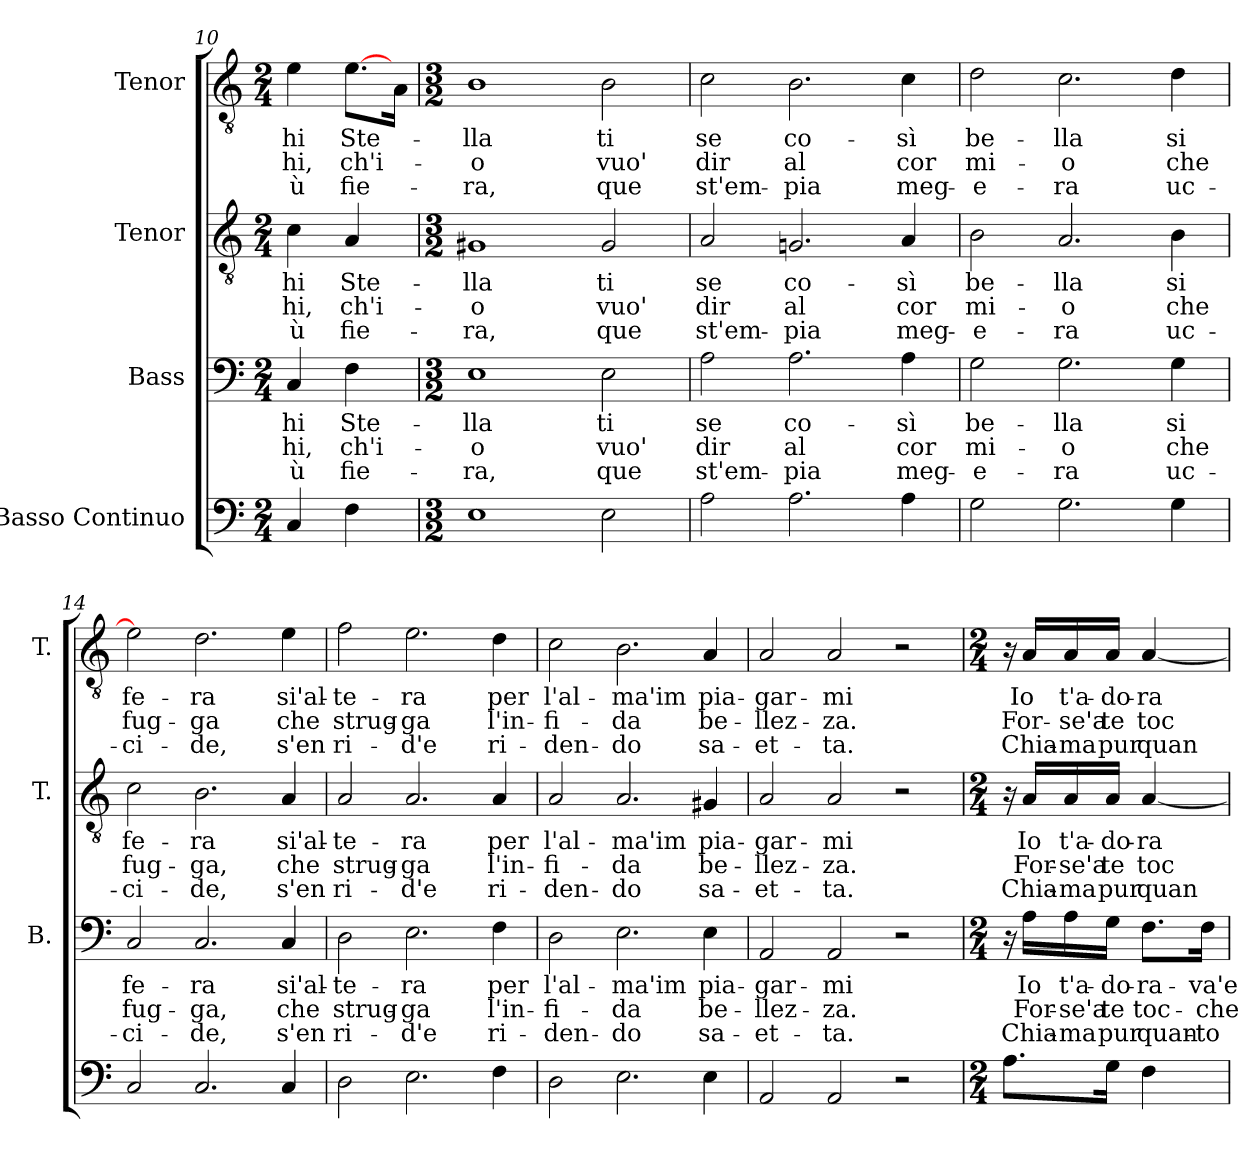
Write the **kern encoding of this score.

**kern	**kern	**text	**text	**text	**kern	**text	**text	**text	**kern	**text	**text	**text
*part4	*part3	*part3	*part3	*part3	*part2	*part2	*part2	*part2	*part1	*part1	*part1	*part1
*staff4	*staff3	*staff3	*staff3	*staff3	*staff2	*staff2	*staff2	*staff2	*staff1	*staff1	*staff1	*staff1
*I"Basso Continuo	*I"Bass	*	*	*	*I"Tenor	*	*	*	*I"Tenor	*	*	*
*	*I'B.	*	*	*	*I'T.	*	*	*	*I'T.	*	*	*
!!LO:PB:g=z
*clefF4	*clefF4	*	*	*	*clefGv2	*	*	*	*clefGv2	*	*	*
*ITrd7c12	*	*	*	*	*ITrd7c12	*	*	*	*ITrd7c12	*	*	*
*k[]	*k[]	*	*	*	*k[]	*	*	*	*k[]	*	*	*
*M2/4	*M2/4	*	*	*	*M2/4	*	*	*	*M2/4	*	*	*
=10	=10	=10	=10	=10	=10	=10	=10	=10	=10	=10	=10	=10
!	!	!LO:LY:b	!LO:LY:b	!LO:LY:b	!	!LO:LY:b	!LO:LY:b	!LO:LY:b	!	!LO:LY:b	!LO:LY:b	!LO:LY:b
4CC/	4C/	-hi	-hi,	-ù	4C\	-hi	-hi,	-ù	4E\	-hi	-hi,	-ù
!	!	!LO:LY:b	!LO:LY:b	!LO:LY:b	!	!LO:LY:b	!LO:LY:b	!LO:LY:b	!	!LO:LY:b	!LO:LY:b	!LO:LY:b
4FF\	4F\	Ste-	ch'i-	fie-	4AA/	Ste-	ch'i-	fie-	[8.E\L	Ste-	ch'i-	fie-
.	.	.	.	.	.	.	.	.	16AA\Jk	.	.	.
=11	=11	=11	=11	=11	=11	=11	=11	=11	=11	=11	=11	=11
*M3/2	*M3/2	*	*	*	*M3/2	*	*	*	*M3/2	*	*	*
!	!	!LO:LY:b	!LO:LY:b	!LO:LY:b	!	!LO:LY:b	!LO:LY:b	!LO:LY:b	!	!LO:LY:b	!LO:LY:b	!LO:LY:b
1EE	1E	-lla	-o	-ra,	1GG#X	-lla	-o	-ra,	1BB	-lla	-o	-ra,
!	!	!LO:LY:b	!LO:LY:b	!LO:LY:b	!	!LO:LY:b	!LO:LY:b	!LO:LY:b	!	!LO:LY:b	!LO:LY:b	!LO:LY:b
2EE\	2E\	ti	vuo'	que	2GG#/	ti	vuo'	que	2BB\	ti	vuo'	que
=12	=12	=12	=12	=12	=12	=12	=12	=12	=12	=12	=12	=12
!	!	!LO:LY:b	!LO:LY:b	!LO:LY:b	!	!LO:LY:b	!LO:LY:b	!LO:LY:b	!	!LO:LY:b	!LO:LY:b	!LO:LY:b
2AA\	2A\	se	dir	st'em-	2AA/	se	dir	st'em-	2C\	se	dir	st'em-
!	!	!LO:LY:b	!LO:LY:b	!LO:LY:b	!	!LO:LY:b	!LO:LY:b	!LO:LY:b	!	!LO:LY:b	!LO:LY:b	!LO:LY:b
2.AA\	2.A\	co-	al	-pia	2.GGn/	co-	al	-pia	2.BB\	co-	al	-pia
!	!	!LO:LY:b	!LO:LY:b	!LO:LY:b	!	!LO:LY:b	!LO:LY:b	!LO:LY:b	!	!LO:LY:b	!LO:LY:b	!LO:LY:b
4AA\	4A\	-sì	cor	meg-	4AA/	-sì	cor	meg-	4C\	-sì	cor	meg-
=13	=13	=13	=13	=13	=13	=13	=13	=13	=13	=13	=13	=13
!	!	!LO:LY:b	!LO:LY:b	!LO:LY:b	!	!LO:LY:b	!LO:LY:b	!LO:LY:b	!	!LO:LY:b	!LO:LY:b	!LO:LY:b
2GG\	2G\	be-	mi-	-e-	2BB\	be-	mi-	-e-	2D\	be-	mi-	-e-
!	!	!LO:LY:b	!LO:LY:b	!LO:LY:b	!	!LO:LY:b	!LO:LY:b	!LO:LY:b	!	!LO:LY:b	!LO:LY:b	!LO:LY:b
2.GG\	2.G\	-lla	-o	-ra	2.AA/	-lla	-o	-ra	2.C\	-lla	-o	-ra
!	!	!LO:LY:b	!LO:LY:b	!LO:LY:b	!	!LO:LY:b	!LO:LY:b	!LO:LY:b	!	!LO:LY:b	!LO:LY:b	!LO:LY:b
4GG\	4G\	si	che	uc-	4BB\	si	che	uc-	4D\	si	che	uc-
=14	=14	=14	=14	=14	=14	=14	=14	=14	=14	=14	=14	=14
!	!	!LO:LY:b	!LO:LY:b	!LO:LY:b	!	!LO:LY:b	!LO:LY:b	!LO:LY:b	!	!LO:LY:b	!LO:LY:b	!LO:LY:b
2CC/	2C/	fe-	fug-	-ci-	2C\	fe-	fug-	-ci-	2E\]	fe-	fug-	-ci-
!	!	!LO:LY:b	!LO:LY:b	!LO:LY:b	!	!LO:LY:b	!LO:LY:b	!LO:LY:b	!	!LO:LY:b	!LO:LY:b	!LO:LY:b
2.CC/	2.C/	-ra	-ga,	-de,	2.BB\	-ra	-ga,	-de,	2.D\	-ra	-ga	-de,
!	!	!LO:LY:b	!LO:LY:b	!LO:LY:b	!	!LO:LY:b	!LO:LY:b	!LO:LY:b	!	!LO:LY:b	!LO:LY:b	!LO:LY:b
4CC/	4C/	si'al-	che	s'en	4AA/	si'al-	che	s'en	4E\	si'al-	che	s'en
!!LO:LB:g=z
=15	=15	=15	=15	=15	=15	=15	=15	=15	=15	=15	=15	=15
!	!	!LO:LY:b	!LO:LY:b	!LO:LY:b	!	!LO:LY:b	!LO:LY:b	!LO:LY:b	!	!LO:LY:b	!LO:LY:b	!LO:LY:b
2DD\	2D\	-te-	strug-	ri-	2AA/	-te-	strug-	ri-	2F\	-te-	strug-	ri-
!	!	!LO:LY:b	!LO:LY:b	!LO:LY:b	!	!LO:LY:b	!LO:LY:b	!LO:LY:b	!	!LO:LY:b	!LO:LY:b	!LO:LY:b
2.EE\	2.E\	-ra	-ga	-d'e	2.AA/	-ra	-ga	-d'e	2.E\	-ra	-ga	-d'e
!	!	!LO:LY:b	!LO:LY:b	!LO:LY:b	!	!LO:LY:b	!LO:LY:b	!LO:LY:b	!	!LO:LY:b	!LO:LY:b	!LO:LY:b
4FF\	4F\	per	l'in-	ri-	4AA/	per	l'in-	ri-	4D\	per	l'in-	ri-
=16	=16	=16	=16	=16	=16	=16	=16	=16	=16	=16	=16	=16
!	!	!LO:LY:b	!LO:LY:b	!LO:LY:b	!	!LO:LY:b	!LO:LY:b	!LO:LY:b	!	!LO:LY:b	!LO:LY:b	!LO:LY:b
2DD\	2D\	l'al-	-fi-	-den-	2AA/	l'al-	-fi-	-den-	2C\	l'al-	-fi-	-den-
!	!	!LO:LY:b	!LO:LY:b	!LO:LY:b	!	!LO:LY:b	!LO:LY:b	!LO:LY:b	!	!LO:LY:b	!LO:LY:b	!LO:LY:b
2.EE\	2.E\	-ma'im	-da	-do	2.AA/	-ma'im	-da	-do	2.BB\	-ma'im	-da	-do
!	!	!LO:LY:b	!LO:LY:b	!LO:LY:b	!	!LO:LY:b	!LO:LY:b	!LO:LY:b	!	!LO:LY:b	!LO:LY:b	!LO:LY:b
4EE\	4E\	pia-	be-	sa-	4GG#X/	pia-	be-	sa-	4AA/	pia-	be-	sa-
=17	=17	=17	=17	=17	=17	=17	=17	=17	=17	=17	=17	=17
!	!	!LO:LY:b	!LO:LY:b	!LO:LY:b	!	!LO:LY:b	!LO:LY:b	!LO:LY:b	!	!LO:LY:b	!LO:LY:b	!LO:LY:b
2AAA/	2AA/	-gar-	-llez-	-et-	2AA/	-gar-	-llez-	-et-	2AA/	-gar-	-llez-	-et-
!	!	!LO:LY:b	!LO:LY:b	!LO:LY:b	!	!LO:LY:b	!LO:LY:b	!LO:LY:b	!	!LO:LY:b	!LO:LY:b	!LO:LY:b
2AAA/	2AA/	-mi	-za.	-ta.	2AA/	-mi	-za.	-ta.	2AA/	-mi	-za.	-ta.
2r	2r	.	.	.	2r	.	.	.	2r	.	.	.
=18	=18	=18	=18	=18	=18	=18	=18	=18	=18	=18	=18	=18
*M2/4	*M2/4	*	*	*	*M2/4	*	*	*	*M2/4	*	*	*
8.AA\L	16r	.	.	.	16r	.	.	.	16r	.	.	.
!	!	!LO:LY:b	!LO:LY:b	!LO:LY:b	!	!LO:LY:b	!LO:LY:b	!LO:LY:b	!	!LO:LY:b	!LO:LY:b	!LO:LY:b
.	16A\LL	Io	For-	Chia-	16AA/LL	Io	For-	Chia-	16AA/LL	Io	For-	Chia-
!	!	!LO:LY:b	!LO:LY:b	!LO:LY:b	!	!LO:LY:b	!LO:LY:b	!LO:LY:b	!	!LO:LY:b	!LO:LY:b	!LO:LY:b
.	16A\	t'a-	-se'a	-ma	16AA/	t'a-	-se'a	-ma	16AA/	t'a-	-se'a	-ma
!	!	!LO:LY:b	!LO:LY:b	!LO:LY:b	!	!LO:LY:b	!LO:LY:b	!LO:LY:b	!	!LO:LY:b	!LO:LY:b	!LO:LY:b
16GG\Jk	16G\JJ	-do-	te	pur	16AA/JJ	-do-	te	pur	16AA/JJ	-do-	te	pur
!	!	!LO:LY:b	!LO:LY:b	!LO:LY:b	!	!LO:LY:b	!LO:LY:b	!LO:LY:b	!	!LO:LY:b	!LO:LY:b	!LO:LY:b
4FF\	8.F\L	-ra-	toc-	quan-	[4AA/	-ra-	toc-	quan-	[4AA/	-ra-	toc-	quan-
!	!	!LO:LY:b	!LO:LY:b	!LO:LY:b	!	!	!	!	!	!	!	!
.	16F\Jk	-va'e	-che-	-to	.	.	.	.	.	.	.	.
=	=	=	=	=	=	=	=	=	=	=	=	=
*-	*-	*-	*-	*-	*-	*-	*-	*-	*-	*-	*-	*-
